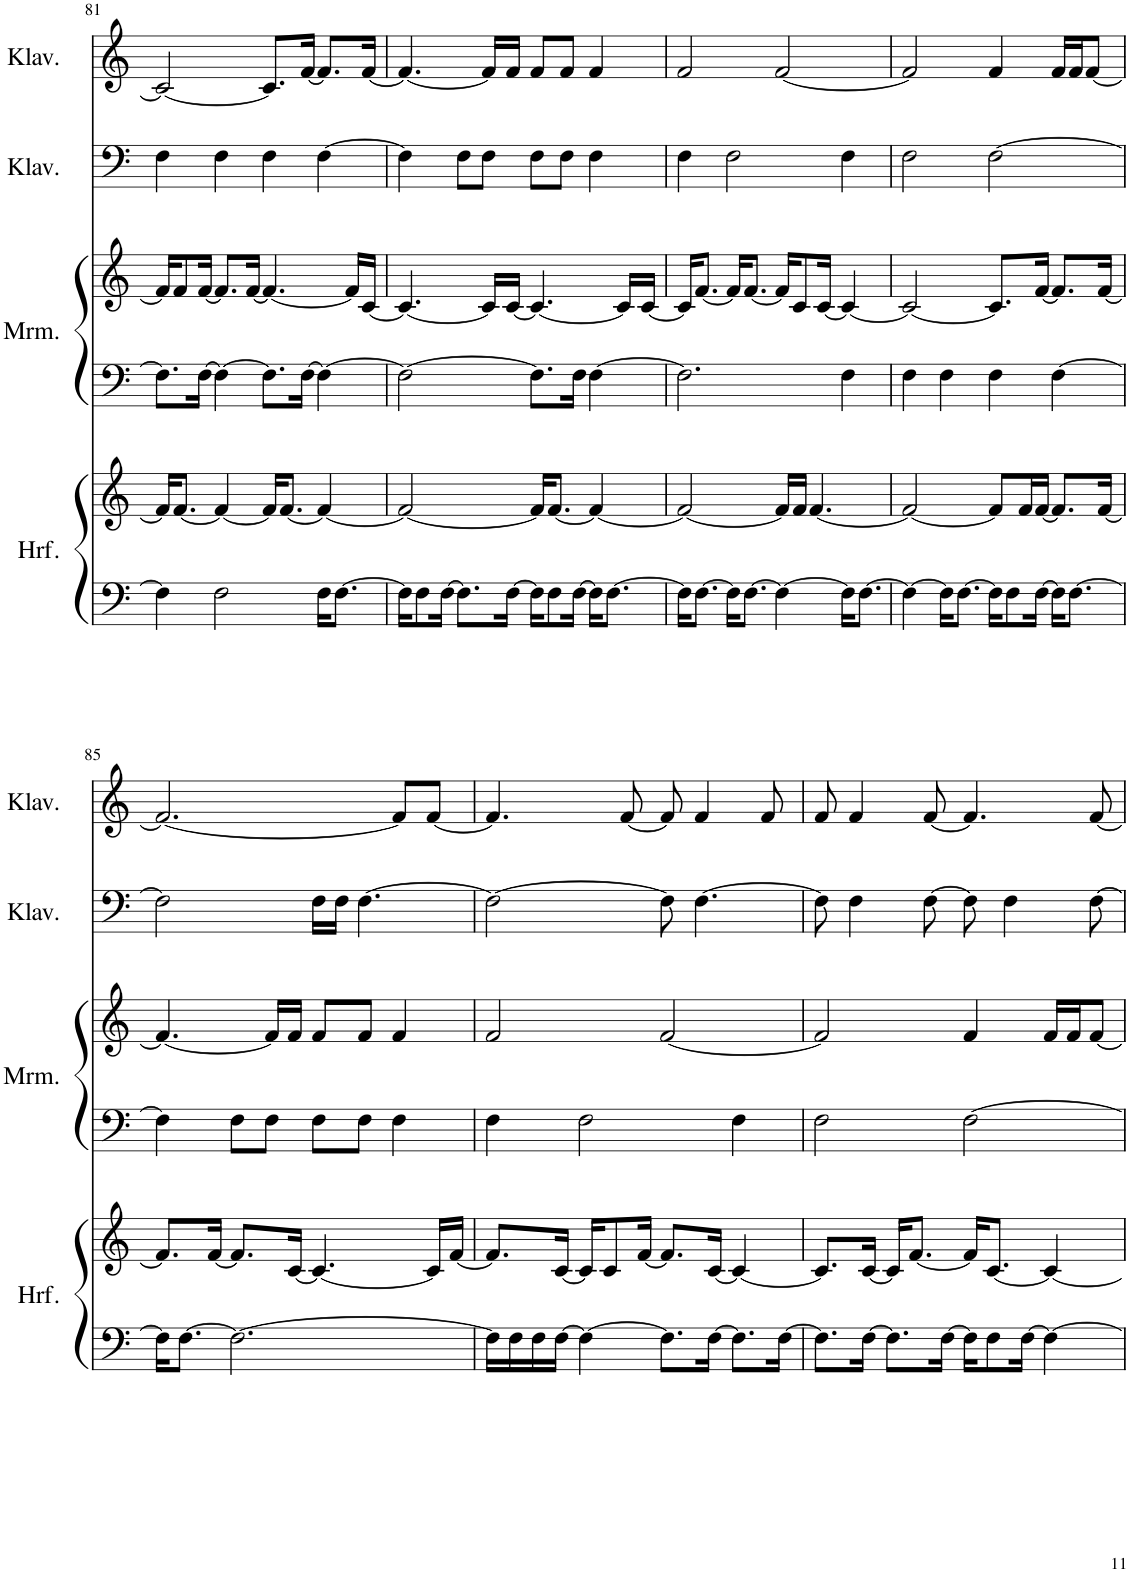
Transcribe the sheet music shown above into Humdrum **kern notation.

**kern	**kern	**kern	**kern	**kern	**kern
*part4	*part4	*part3	*part3	*part2	*part1
*staff6	*staff5	*staff4	*staff3	*staff2	*staff1
*I"Harfe	*	*I"Marimba	*	*I"Klavier	*I"Klavier
*I'Hrf.	*	*I'Mrm.	*	*I'Klav.	*I'Klav.
!!LO:PB:g=z
*clefF4	*clefG2	*clefF4	*clefG2	*clefF4	*clefG2
*k[]	*k[]	*k[]	*k[]	*k[]	*k[]
*M4/4	*M4/4	*M4/4	*M4/4	*M4/4	*M4/4
=81	=81	=81	=81	=81	=81
4F\]	16f/KL]	8.F\L]	16f/KL]	4F\	2c/_
.	[8.f/J	.	8f/	.	.
.	.	[16F\Jk	[16f/Jk	.	.
2F\	4f/_	4F\_	8.f/L]	4F\	.
.	.	.	[16f/Jk	.	.
.	16f/KL]	8.F\L]	4.f/_	4F\	8.c/L]
.	[8.f/J	.	.	.	.
.	.	[16F\Jk	.	.	[16f/Jk
16F\KL	4f/_	4F\_	.	[4F\	8.f/L]
[8.F\J	.	.	.	.	.
.	.	.	16f/LL]	.	.
.	.	.	[16c/JJ	.	[16f/Jk
=82	=82	=82	=82	=82	=82
16F\KL]	2f/_	2F\_	4.c/_	4F\]	4.f/_
8F\	.	.	.	.	.
[16F\Jk	.	.	.	.	.
8.F\L]	.	.	.	8F\L	.
.	.	.	16c/LL]	8F\J	16f/LL]
[16F\Jk	.	.	[16c/JJ	.	16f/JJ
16F\KL]	16f/KL]	8.F\L]	4.c/_	8F\L	8f/L
8F\	[8.f/J	.	.	.	.
.	.	.	.	8F\J	8f/J
[16F\Jk	.	16F\Jk	.	.	.
16F\KL]	4f/_	[4F\	.	4F\	4f/
[8.F\J	.	.	.	.	.
.	.	.	16c/LL]	.	.
.	.	.	[16c/JJ	.	.
=83	=83	=83	=83	=83	=83
16F\KL]	2f/_	2.F\]	16c/KL]	4F\	2f/
[8.F\J	.	.	[8.f/J	.	.
16F\KL]	.	.	16f/KL]	2F\	.
[8.F\J	.	.	[8.f/J	.	.
4F\_	16f/LL]	.	16f/KL]	.	[2f/
.	16f/JJ	.	8c/	.	.
.	[4.f/	.	.	.	.
.	.	.	[16c/Jk	.	.
16F\KL]	.	4F\	4c/_	4F\	.
[8.F\J	.	.	.	.	.
=84	=84	=84	=84	=84	=84
4F\_	2f/_	4F\	2c/_	2F\	2f/]
16F\KL]	.	4F\	.	.	.
[8.F\J	.	.	.	.	.
16F\KL]	8f/L]	4F\	8.c/L]	[2F\	4f/
8F\	.	.	.	.	.
.	16f/L	.	.	.	.
[16F\Jk	[16f/JJ	.	[16f/Jk	.	.
16F\KL]	8.f/L]	[4F\	8.f/L]	.	16f/LL
[8.F\J	.	.	.	.	16f/J
.	.	.	.	.	[8f/J
.	[16f/Jk	.	[16f/Jk	.	.
!!LO:LB:g=z
=85	=85	=85	=85	=85	=85
16F\KL]	8.f/L]	4F\]	4.f/_	2F\]	2.f/_
[8.F\J	.	.	.	.	.
.	[16f/Jk	.	.	.	.
2.F\_	8.f/L]	8F\L	.	.	.
.	.	8F\J	16f/LL]	.	.
.	[16c/Jk	.	16f/JJ	.	.
.	4.c/_	8F\L	8f/L	16F\LL	.
.	.	.	.	16F\JJ	.
.	.	8F\J	8f/J	[4.F\	.
.	.	4F\	4f/	.	8f/L]
.	16c/LL]	.	.	.	[8f/J
.	[16f/JJ	.	.	.	.
=86	=86	=86	=86	=86	=86
16F\LL]	8.f/L]	4F\	2f/	2F\_	4.f/]
16F\	.	.	.	.	.
16F\	.	.	.	.	.
[16F\JJ	[16c/Jk	.	.	.	.
4F\_	16c/KL]	2F\	.	.	.
.	8c/	.	.	.	.
.	.	.	.	.	[8f/
.	[16f/Jk	.	.	.	.
8.F\L]	8.f/L]	.	[2f/	8F\]	8f/]
.	.	.	.	[4.F\	4f/
[16F\Jk	[16c/Jk	.	.	.	.
8.F\L]	4c/_	4F\	.	.	.
.	.	.	.	.	8f/
[16F\Jk	.	.	.	.	.
=87	=87	=87	=87	=87	=87
8.F\L]	8.c/L]	2F\	2f/]	8F\]	8f/
.	.	.	.	4F\	4f/
[16F\Jk	[16c/Jk	.	.	.	.
8.F\L]	16c/KL]	.	.	.	.
.	[8.f/J	.	.	.	.
.	.	.	.	[8F\	[8f/
[16F\Jk	.	.	.	.	.
16F\KL]	16f/KL]	[2F\	4f/	8F\]	4.f/]
8F\	[8.c/J	.	.	.	.
.	.	.	.	4F\	.
[16F\Jk	.	.	.	.	.
4F\_	4c/_	.	16f/LL	.	.
.	.	.	16f/J	.	.
.	.	.	[8f/J	[8F\	[8f/
=	=	=	=	=	=
*-	*-	*-	*-	*-	*-
